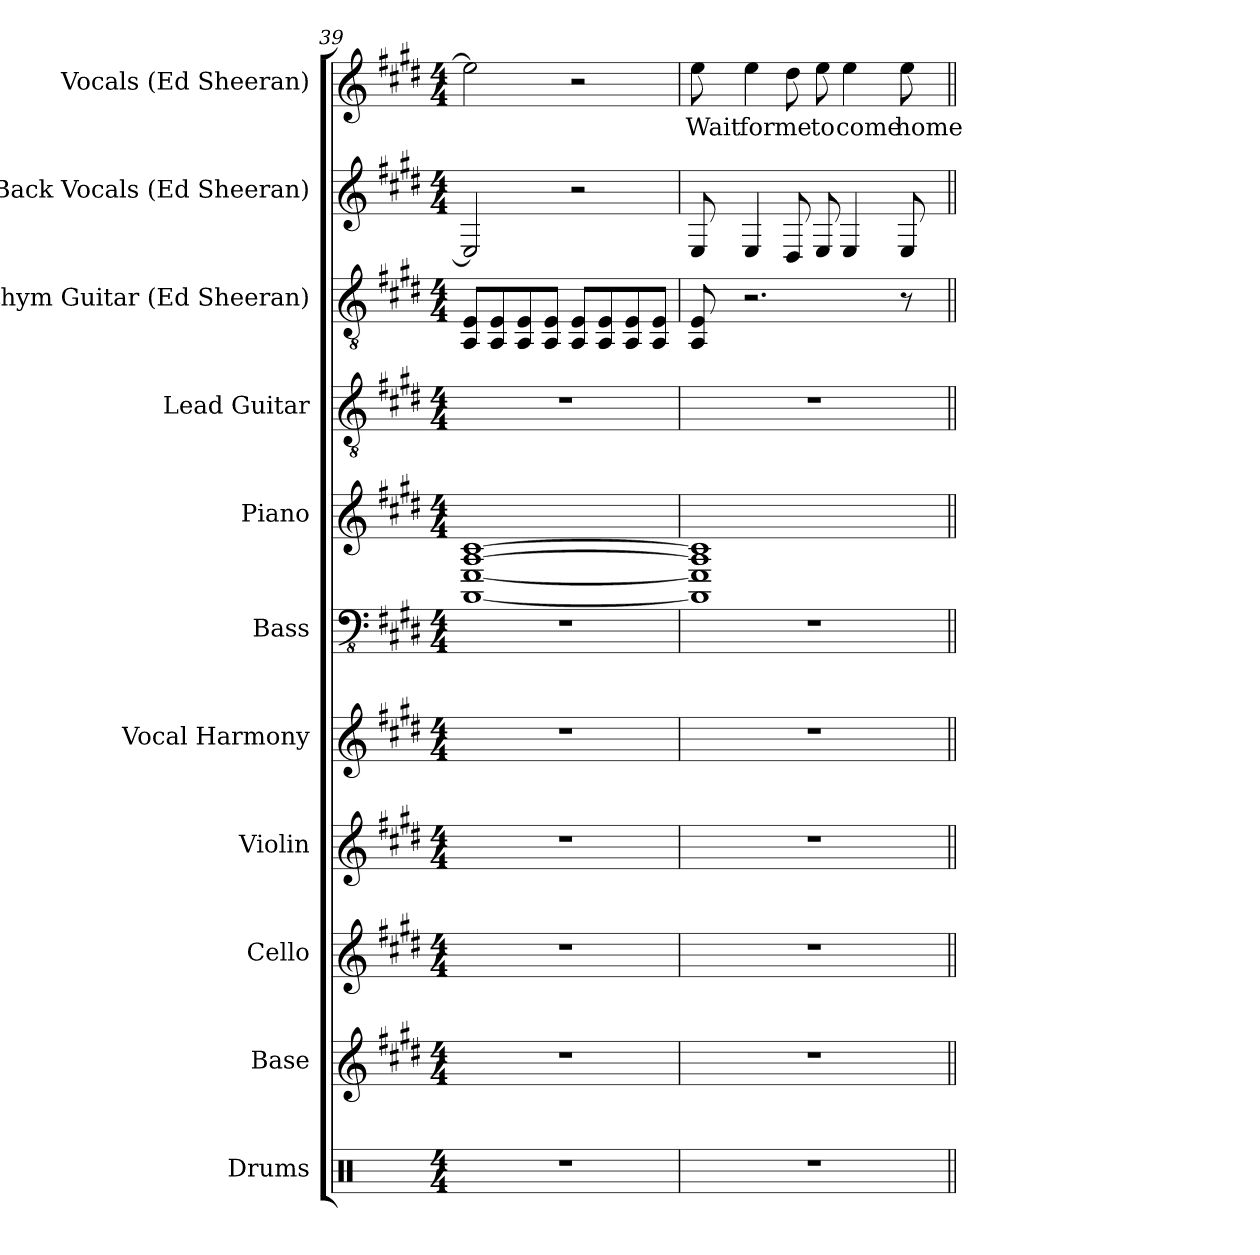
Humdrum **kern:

**kern	**kern	**kern	**kern	**kern	**kern	**kern	**kern	**kern	**kern	**kern	**text
*part11	*part10	*part9	*part8	*part7	*part6	*part5	*part4	*part3	*part2	*part1	*part1
*staff11	*staff10	*staff9	*staff8	*staff7	*staff6	*staff5	*staff4	*staff3	*staff2	*staff1	*staff1
*I"Drums	*I"Base	*I"Cello	*I"Violin	*I"Vocal Harmony	*I"Bass	*I"Piano	*I"Lead Guitar	*I"Rythym Guitar (Ed Sheeran)	*I"Back Vocals (Ed Sheeran)	*I"Vocals (Ed Sheeran)	*
*	*	*	*I'Vln	*I'V	*	*I'Pno	*	*	*	*	*
!!LO:PB:g=z
*clefX	*clefG2	*clefG2	*clefG2	*clefG2	*clefFv4	*clefG2	*clefGv2	*clefGv2	*clefG2	*clefG2	*
*k[]	*k[f#c#g#d#]	*k[f#c#g#d#]	*k[f#c#g#d#]	*k[f#c#g#d#]	*k[f#c#g#d#]	*k[f#c#g#d#]	*k[f#c#g#d#]	*k[f#c#g#d#]	*k[f#c#g#d#]	*k[f#c#g#d#]	*
*M4/4	*M4/4	*M4/4	*M4/4	*M4/4	*M4/4	*M4/4	*M4/4	*M4/4	*M4/4	*M4/4	*
=39	=39	=39	=39	=39	=39	=39	=39	=39	=39	=39	=39
1r	1r	1r	1r	1r	1r	[1AA [1E [1A [1c#	1r	8AA/ 8E/L	2E/]	2ee\]	.
.	.	.	.	.	.	.	.	8AA/ 8E/	.	.	.
.	.	.	.	.	.	.	.	8AA/ 8E/	.	.	.
.	.	.	.	.	.	.	.	8AA/ 8E/J	.	.	.
.	.	.	.	.	.	.	.	8AA/ 8E/L	2r	2r	.
.	.	.	.	.	.	.	.	8AA/ 8E/	.	.	.
.	.	.	.	.	.	.	.	8AA/ 8E/	.	.	.
.	.	.	.	.	.	.	.	8AA/ 8E/J	.	.	.
=40	=40	=40	=40	=40	=40	=40	=40	=40	=40	=40	=40
1r	1r	1r	1r	1r	1r	1AA] 1E] 1A] 1c#]	1r	8AA/ 8E/	8E/	8ee\	Wait
.	.	.	.	.	.	.	.	2.r	4E/	4ee\	for
.	.	.	.	.	.	.	.	.	8D#/	8dd#\	me
.	.	.	.	.	.	.	.	.	8E/	8ee\	to
.	.	.	.	.	.	.	.	.	4E/	4ee\	come
.	.	.	.	.	.	.	.	8r	8E/	8ee\	home
=||	=||	=||	=||	=||	=||	=||	=||	=||	=||	=||	=||
*-	*-	*-	*-	*-	*-	*-	*-	*-	*-	*-	*-
